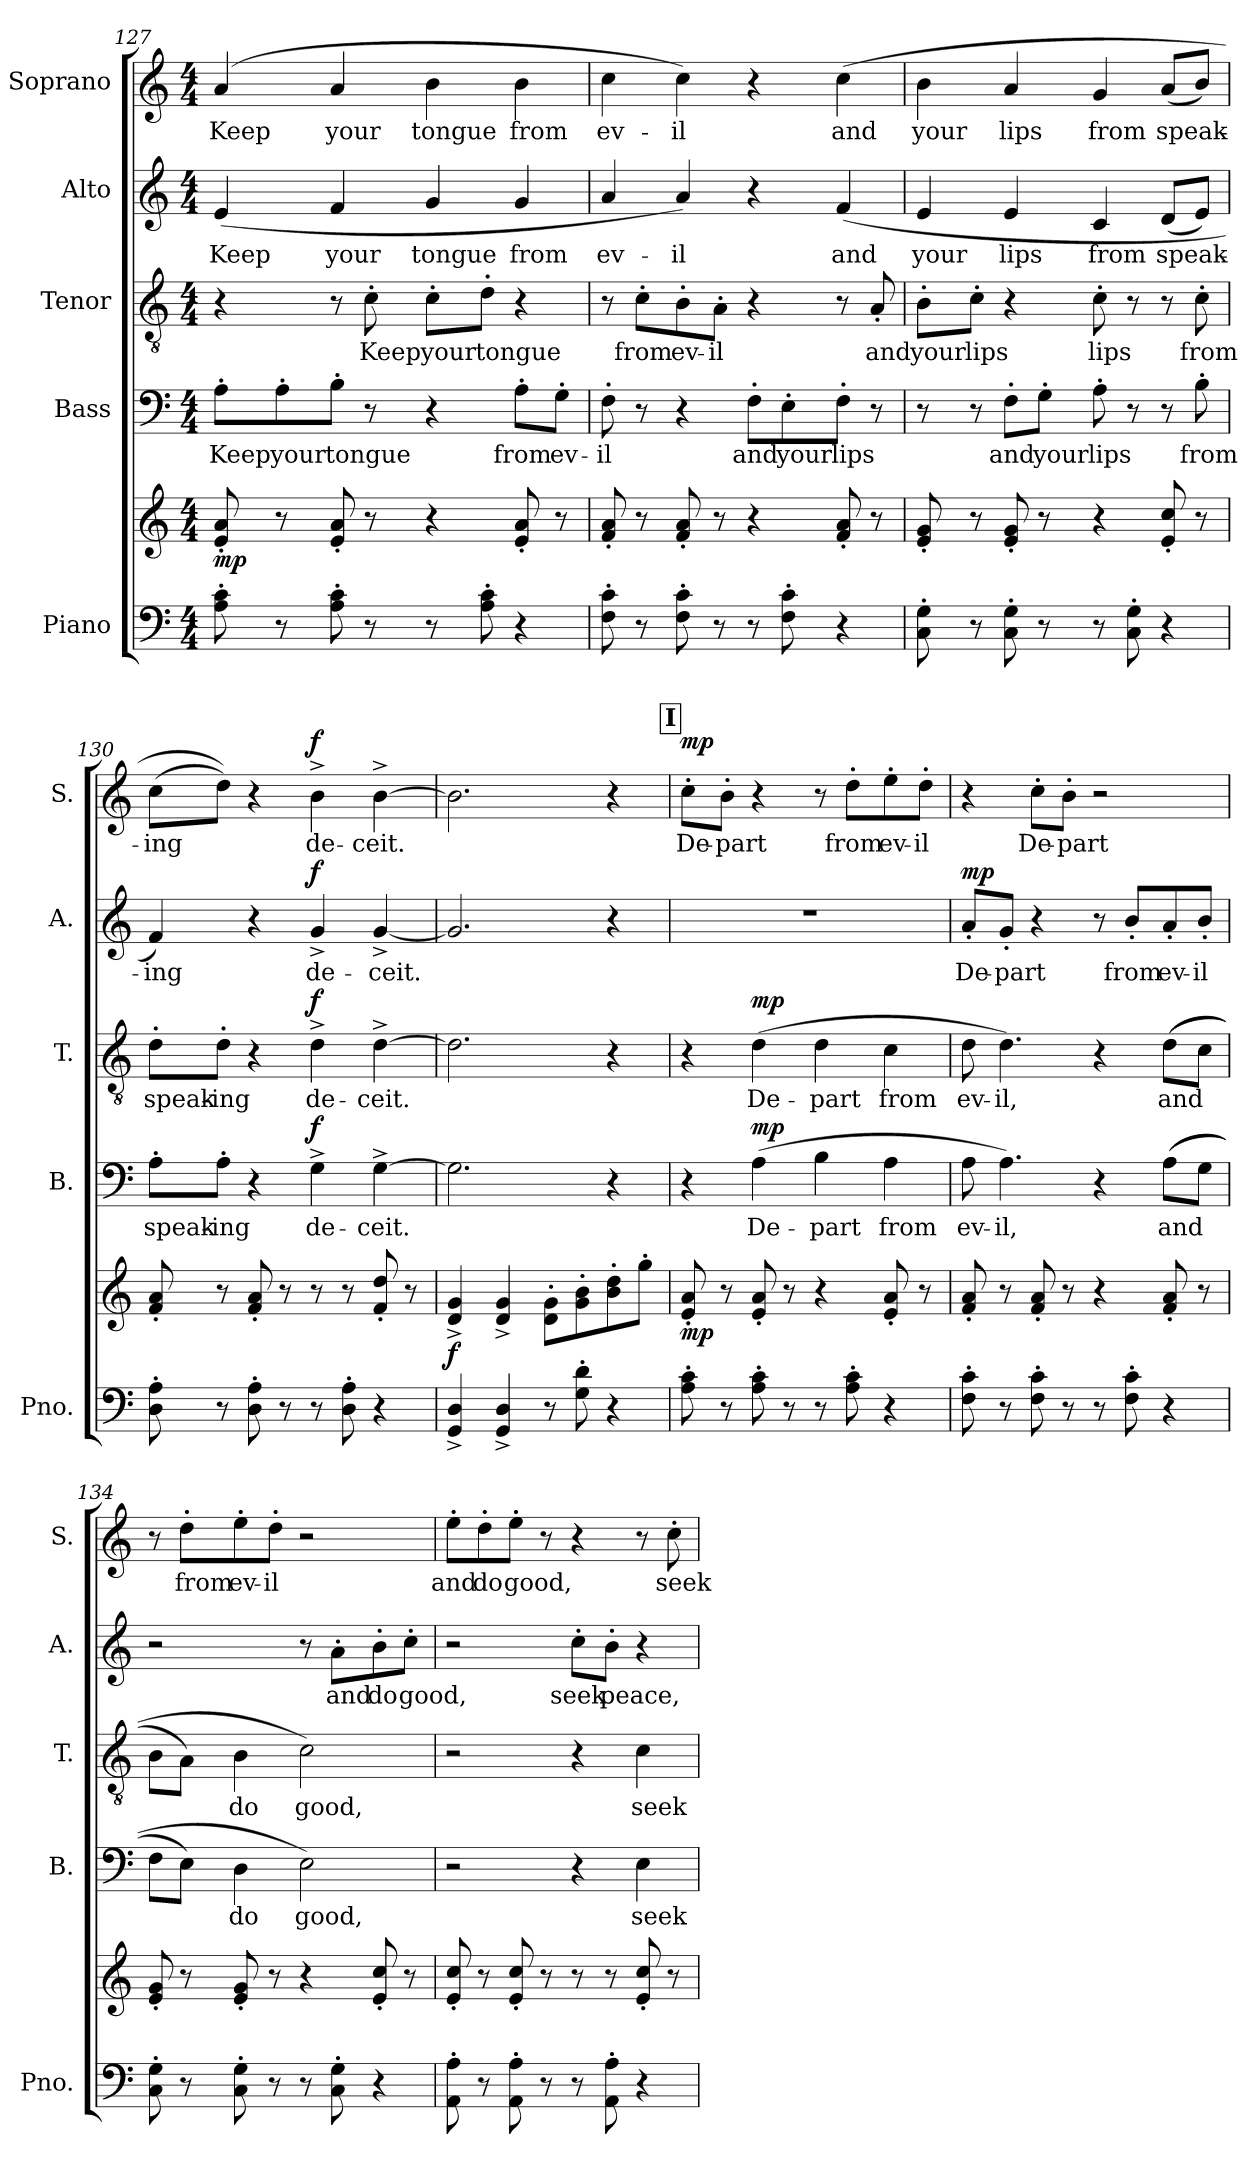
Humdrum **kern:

**kern	**kern	**dynam	**kern	**text	**dynam	**kern	**text	**dynam	**kern	**text	**dynam	**kern	**text	**dynam
*part5	*part5	*part5	*part4	*part4	*part4	*part3	*part3	*part3	*part2	*part2	*part2	*part1	*part1	*part1
*staff6	*staff5	*staff5/6	*staff4	*staff4	*staff4	*staff3	*staff3	*staff3	*staff2	*staff2	*staff2	*staff1	*staff1	*staff1
*I"Piano	*	*	*I"Bass	*	*	*I"Tenor	*	*	*I"Alto	*	*	*I"Soprano	*	*
*I'Pno.	*	*	*I'B.	*	*	*I'T.	*	*	*I'A.	*	*	*I'S.	*	*
*clefF4	*clefG2	*	*clefF4	*	*	*clefGv2	*	*	*clefG2	*	*	*clefG2	*	*
*k[]	*k[]	*	*k[]	*	*	*k[]	*	*	*k[]	*	*	*k[]	*	*
*M4/4	*M4/4	*	*M4/4	*	*	*M4/4	*	*	*M4/4	*	*	*M4/4	*	*
=127	=127	=127	=127	=127	=127	=127	=127	=127	=127	=127	=127	=127	=127	=127
!	!	!LO:DY:b	!	!LO:LY:b	!	!	!	!	!	!LO:LY:b	!	!	!LO:LY:b	!
8A\' 8c\'	8e/' 8a/'	mp	8A'\L	Keep	.	4r	.	.	(>4e/	Keep	.	(>4a/	Keep	.
!	!	!	!	!LO:LY:b	!	!	!	!	!	!	!	!	!	!
8r	8r	.	8A'\	your	.	.	.	.	.	.	.	.	.	.
!	!	!	!	!LO:LY:b	!	!	!	!	!	!LO:LY:b	!	!	!LO:LY:b	!
8A\' 8c\'	8e/' 8a/'	.	8B'\J	tongue	.	8r	.	.	4f/	your	.	4a/	your	.
!	!	!	!	!	!	!	!LO:LY:b	!	!	!	!	!	!	!
8r	8r	.	8r	.	.	8c'\	Keep	.	.	.	.	.	.	.
!	!	!	!	!	!	!	!LO:LY:b	!	!	!LO:LY:b	!	!	!LO:LY:b	!
8r	4r	.	4r	.	.	8c'\L	your	.	4g/	tongue	.	4b\	tongue	.
!	!	!	!	!	!	!	!LO:LY:b	!	!	!	!	!	!	!
8A\' 8c\'	.	.	.	.	.	8d'\J	tongue	.	.	.	.	.	.	.
!	!	!	!	!LO:LY:b	!	!	!	!	!	!LO:LY:b	!	!	!LO:LY:b	!
4r	8e/' 8a/'	.	8A'\L	from	.	4r	.	.	4g/	from	.	4b\	from	.
!	!	!	!	!LO:LY:b	!	!	!	!	!	!	!	!	!	!
.	8r	.	8G'\J	ev-	.	.	.	.	.	.	.	.	.	.
!!LO:PB:g=z
=128	=128	=128	=128	=128	=128	=128	=128	=128	=128	=128	=128	=128	=128	=128
!	!	!	!	!LO:LY:b	!	!	!	!	!	!LO:LY:b	!	!	!LO:LY:b	!
8F\' 8c\'	8f/' 8a/'	.	8F'\	-il	.	8r	.	.	4a/	ev-	.	4cc\	ev-	.
!	!	!	!	!	!	!	!LO:LY:b	!	!	!	!	!	!	!
8r	8r	.	8r	.	.	8c'\L	from	.	.	.	.	.	.	.
!	!	!	!	!	!	!	!LO:LY:b	!	!	!LO:LY:b	!	!	!LO:LY:b	!
8F\' 8c\'	8f/' 8a/'	.	4r	.	.	8B'\	ev-	.	4a/)	-il	.	4cc\)	-il	.
!	!	!	!	!	!	!	!LO:LY:b	!	!	!	!	!	!	!
8r	8r	.	.	.	.	8A'\J	-il	.	.	.	.	.	.	.
!	!	!	!	!LO:LY:b	!	!	!	!	!	!	!	!	!	!
8r	4r	.	8F'\L	and	.	4r	.	.	4r	.	.	4r	.	.
!	!	!	!	!LO:LY:b	!	!	!	!	!	!	!	!	!	!
8F\' 8c\'	.	.	8E'\	your	.	.	.	.	.	.	.	.	.	.
!	!	!	!	!LO:LY:b	!	!	!	!	!	!LO:LY:b	!	!	!LO:LY:b	!
4r	8f/' 8a/'	.	8F'\J	lips	.	8r	.	.	(>4f/	and	.	(>4cc\	and	.
!	!	!	!	!	!	!	!LO:LY:b	!	!	!	!	!	!	!
.	8r	.	8r	.	.	8A'/	and	.	.	.	.	.	.	.
=129	=129	=129	=129	=129	=129	=129	=129	=129	=129	=129	=129	=129	=129	=129
!	!	!	!	!	!	!	!LO:LY:b	!	!	!LO:LY:b	!	!	!LO:LY:b	!
8C\' 8G\'	8e/' 8g/'	.	8r	.	.	8B'\L	your	.	4e/	your	.	4b\	your	.
!	!	!	!	!	!	!	!LO:LY:b	!	!	!	!	!	!	!
8r	8r	.	8r	.	.	8c'\J	lips	.	.	.	.	.	.	.
!	!	!	!	!LO:LY:b	!	!	!	!	!	!LO:LY:b	!	!	!LO:LY:b	!
8C\' 8G\'	8e/' 8g/'	.	8F'\L	and	.	4r	.	.	4e/	lips	.	4a/	lips	.
!	!	!	!	!LO:LY:b	!	!	!	!	!	!	!	!	!	!
8r	8r	.	8G'\J	your	.	.	.	.	.	.	.	.	.	.
!	!	!	!	!LO:LY:b	!	!	!LO:LY:b	!	!	!LO:LY:b	!	!	!LO:LY:b	!
8r	4r	.	8A'\	lips	.	8c'\	lips	.	4c/	from	.	4g/	from	.
8C\' 8G\'	.	.	8r	.	.	8r	.	.	.	.	.	.	.	.
!	!	!	!	!	!	!	!	!	!	!LO:LY:b	!	!	!LO:LY:b	!
4r	8e/' 8cc/'	.	8r	.	.	8r	.	.	(<8d/L	speak-	.	(<8a/L	speak-	.
!	!	!	!	!LO:LY:b	!	!	!LO:LY:b	!	!	!	!	!	!	!
.	8r	.	8B'\	from	.	8c'\	from	.	8e/J)	.	.	8b/J)	.	.
=130	=130	=130	=130	=130	=130	=130	=130	=130	=130	=130	=130	=130	=130	=130
!	!	!	!	!LO:LY:b	!	!	!LO:LY:b	!	!	!LO:LY:b	!	!	!LO:LY:b	!
8D\' 8A\'	8f/' 8a/'	.	8A'\L	speak-	.	8d'\L	speak-	.	4f/)	ing	.	(>8cc\L	ing	.
!	!	!	!	!LO:LY:b	!	!	!LO:LY:b	!	!	!	!	!	!	!
8r	8r	.	8A'\J	-ing	.	8d'\J	-ing	.	.	.	.	8dd\J))	.	.
8D\' 8A\'	8f/' 8a/'	.	4r	.	.	4r	.	.	4r	.	.	4r	.	.
8r	8r	.	.	.	.	.	.	.	.	.	.	.	.	.
!	!	!	!	!LO:LY:b	!LO:DY:b	!	!LO:LY:b	!LO:DY:b	!	!LO:LY:b	!LO:DY:b	!	!LO:LY:b	!LO:DY:b
8r	8r	.	4G^\	de-	f	4d^\	de-	f	4g^/	de-	f	4b^\	de-	f
8D\' 8A\'	8r	.	.	.	.	.	.	.	.	.	.	.	.	.
!	!	!	!	!LO:LY:b	!	!	!LO:LY:b	!	!	!LO:LY:b	!	!	!LO:LY:b	!
4r	8f/' 8dd/'	.	[4G^\	-ceit.	.	[4d^\	-ceit.	.	[4g^/	-ceit.	.	[4b^\	-ceit.	.
.	8r	.	.	.	.	.	.	.	.	.	.	.	.	.
=131	=131	=131	=131	=131	=131	=131	=131	=131	=131	=131	=131	=131	=131	=131
!	!	!LO:DY:b	!	!	!	!	!	!	!	!	!	!	!	!
4GG/^ 4D/^	4d/^ 4g/^	f	2.G\]	.	.	2.d\]	.	.	2.g/]	.	.	2.b\]	.	.
4GG/^ 4D/^	4d/^ 4g/^	.	.	.	.	.	.	.	.	.	.	.	.	.
8r	8d\' 8g\'L	.	.	.	.	.	.	.	.	.	.	.	.	.
8G\' 8d\'	8g\' 8b\'	.	.	.	.	.	.	.	.	.	.	.	.	.
4r	8b\' 8dd\'	.	4r	.	.	4r	.	.	4r	.	.	4r	.	.
.	8gg'\J	.	.	.	.	.	.	.	.	.	.	.	.	.
!!LO:PB:g=z
!!LO:REH:place=s1:a:B:fs=14:t=I
=132	=132	=132	=132	=132	=132	=132	=132	=132	=132	=132	=132	=132	=132	=132
!	!	!LO:DY:b	!	!	!	!	!	!	!	!	!	!	!LO:LY:b	!LO:DY:b
8A\' 8c\'	8e/' 8a/'	mp	4r	.	.	4r	.	.	1r	.	.	8cc'\L	De-	mp
!	!	!	!	!	!	!	!	!	!	!	!	!	!LO:LY:b	!
8r	8r	.	.	.	.	.	.	.	.	.	.	8b'\J	-part	.
!	!	!	!	!LO:LY:b	!LO:DY:b	!	!LO:LY:b	!LO:DY:b	!	!	!	!	!	!
8A\' 8c\'	8e/' 8a/'	.	(>4A\	De-	mp	(>4d\	De-	mp	.	.	.	4r	.	.
8r	8r	.	.	.	.	.	.	.	.	.	.	.	.	.
!	!	!	!	!LO:LY:b	!	!	!LO:LY:b	!	!	!	!	!	!	!
8r	4r	.	4B\	-part	.	4d\	-part	.	.	.	.	8r	.	.
!	!	!	!	!	!	!	!	!	!	!	!	!	!LO:LY:b	!
8A\' 8c\'	.	.	.	.	.	.	.	.	.	.	.	8dd'\L	from	.
!	!	!	!	!LO:LY:b	!	!	!LO:LY:b	!	!	!	!	!	!LO:LY:b	!
4r	8e/' 8a/'	.	4A\	from	.	4c\	from	.	.	.	.	8ee'\	ev-	.
!	!	!	!	!	!	!	!	!	!	!	!	!	!LO:LY:b	!
.	8r	.	.	.	.	.	.	.	.	.	.	8dd'\J	-il	.
=133	=133	=133	=133	=133	=133	=133	=133	=133	=133	=133	=133	=133	=133	=133
!	!	!	!	!LO:LY:b	!	!	!LO:LY:b	!	!	!LO:LY:b	!LO:DY:b	!	!	!
8F\' 8c\'	8f/' 8a/'	.	8A\	ev-	.	8d\	ev-	.	8a'/L	De-	mp	4r	.	.
!	!	!	!	!LO:LY:b	!	!	!LO:LY:b	!	!	!LO:LY:b	!	!	!	!
8r	8r	.	4.A\)	-il,	.	4.d\)	-il,	.	8g'/J	-part	.	.	.	.
!	!	!	!	!	!	!	!	!	!	!	!	!	!LO:LY:b	!
8F\' 8c\'	8f/' 8a/'	.	.	.	.	.	.	.	4r	.	.	8cc'\L	De-	.
!	!	!	!	!	!	!	!	!	!	!	!	!	!LO:LY:b	!
8r	8r	.	.	.	.	.	.	.	.	.	.	8b'\J	-part	.
8r	4r	.	4r	.	.	4r	.	.	8r	.	.	2r	.	.
!	!	!	!	!	!	!	!	!	!	!LO:LY:b	!	!	!	!
8F\' 8c\'	.	.	.	.	.	.	.	.	8b'/L	from	.	.	.	.
!	!	!	!	!LO:LY:b	!	!	!LO:LY:b	!	!	!LO:LY:b	!	!	!	!
4r	8f/' 8a/'	.	(>(>8A\L	and	.	(>(>8d\L	and	.	8a'/	ev-	.	.	.	.
!	!	!	!	!	!	!	!	!	!	!LO:LY:b	!	!	!	!
.	8r	.	8G\J	.	.	8c\J	.	.	8b'/J	-il	.	.	.	.
=134	=134	=134	=134	=134	=134	=134	=134	=134	=134	=134	=134	=134	=134	=134
8C\' 8G\'	8e/' 8g/'	.	8F\L	.	.	8B\L	.	.	2r	.	.	8r	.	.
!	!	!	!	!	!	!	!	!	!	!	!	!	!LO:LY:b	!
8r	8r	.	8E\J)	.	.	8A\J)	.	.	.	.	.	8dd'\L	from	.
!	!	!	!	!LO:LY:b	!	!	!LO:LY:b	!	!	!	!	!	!LO:LY:b	!
8C\' 8G\'	8e/' 8g/'	.	4D\	do	.	4B\	do	.	.	.	.	8ee'\	ev-	.
!	!	!	!	!	!	!	!	!	!	!	!	!	!LO:LY:b	!
8r	8r	.	.	.	.	.	.	.	.	.	.	8dd'\J	-il	.
!	!	!	!	!LO:LY:b	!	!	!LO:LY:b	!	!	!	!	!	!	!
8r	4r	.	2E\)	good,	.	2c\)	good,	.	8r	.	.	2r	.	.
!	!	!	!	!	!	!	!	!	!	!LO:LY:b	!	!	!	!
8C\' 8G\'	.	.	.	.	.	.	.	.	8a'\L	and	.	.	.	.
!	!	!	!	!	!	!	!	!	!	!LO:LY:b	!	!	!	!
4r	8e/' 8cc/'	.	.	.	.	.	.	.	8b'\	do	.	.	.	.
!	!	!	!	!	!	!	!	!	!	!LO:LY:b	!	!	!	!
.	8r	.	.	.	.	.	.	.	8cc'\J	good,	.	.	.	.
!!LO:LB:g=z
=135	=135	=135	=135	=135	=135	=135	=135	=135	=135	=135	=135	=135	=135	=135
!	!	!	!	!	!	!	!	!	!	!	!	!	!LO:LY:b	!
8AA\' 8A\'	8e/' 8cc/'	.	2r	.	.	2r	.	.	2r	.	.	8ee'\L	and	.
!	!	!	!	!	!	!	!	!	!	!	!	!	!LO:LY:b	!
8r	8r	.	.	.	.	.	.	.	.	.	.	8dd'\	do	.
!	!	!	!	!	!	!	!	!	!	!	!	!	!LO:LY:b	!
8AA\' 8A\'	8e/' 8cc/'	.	.	.	.	.	.	.	.	.	.	8ee'\J	good,	.
8r	8r	.	.	.	.	.	.	.	.	.	.	8r	.	.
!	!	!	!	!	!	!	!	!	!	!LO:LY:b	!	!	!	!
8r	8r	.	4r	.	.	4r	.	.	8cc'\L	seek	.	4r	.	.
!	!	!	!	!	!	!	!	!	!	!LO:LY:b	!	!	!	!
8AA\' 8A\'	8r	.	.	.	.	.	.	.	8b'\J	peace,	.	.	.	.
!	!	!	!	!LO:LY:b	!	!	!LO:LY:b	!	!	!	!	!	!	!
4r	8e/' 8cc/'	.	4E\	seek	.	4c\	seek	.	4r	.	.	8r	.	.
!	!	!	!	!	!	!	!	!	!	!	!	!	!LO:LY:b	!
.	8r	.	.	.	.	.	.	.	.	.	.	8cc'\	seek	.
=	=	=	=	=	=	=	=	=	=	=	=	=	=	=
*-	*-	*-	*-	*-	*-	*-	*-	*-	*-	*-	*-	*-	*-	*-
